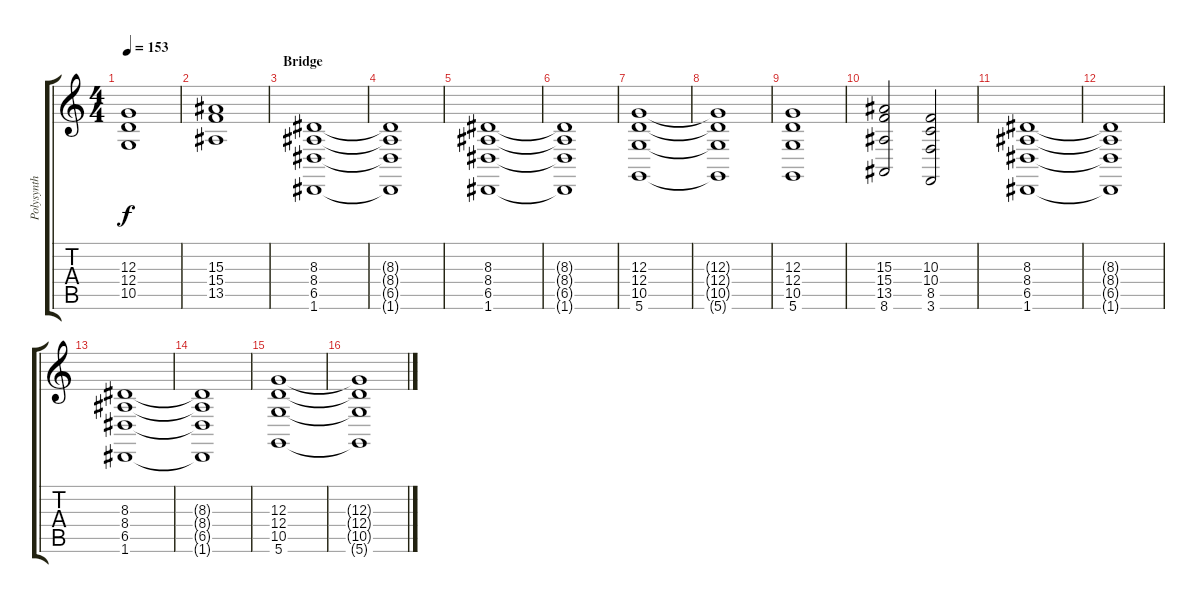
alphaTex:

\track ("Polysynth" "Polysynth") {instrument pad3polysynth}
\staff {score tabs}
\tuning (E4 B3 G3 D3 A2 D2) {hide}
\ts (4 4)
\tempo 153
\clef g2
\ks c
(12.3 12.4 10.5).1{dy f} |
(15.3 15.4 13.5).1 |
\section ("" "Bridge")
(8.3 8.4 6.5 1.6).1 |
(8.3{t} 8.4{t} 6.5{t} 1.6{t}).1 |
(8.3 8.4 6.5 1.6).1 |
(8.3{t} 8.4{t} 6.5{t} 1.6{t}).1 |
(12.3 12.4 10.5 5.6).1 |
(12.3{t} 12.4{t} 10.5{t} 5.6{t}).1 |
(12.3 12.4 10.5 5.6).1 |
(15.3 15.4 13.5 8.6).2 (10.3 10.4 8.5 3.6).2 |
(8.3 8.4 6.5 1.6).1 |
(8.3{t} 8.4{t} 6.5{t} 1.6{t}).1 |
(8.3 8.4 6.5 1.6).1 |
(8.3{t} 8.4{t} 6.5{t} 1.6{t}).1 |
(12.3 12.4 10.5 5.6).1 |
(12.3{t} 12.4{t} 10.5{t} 5.6{t}).1
